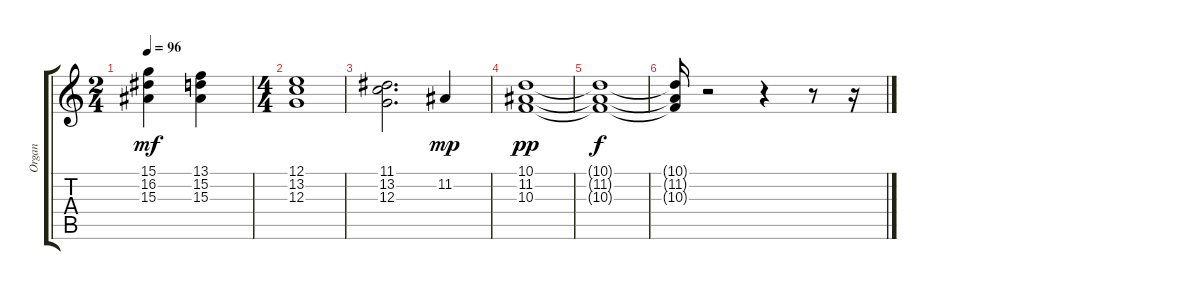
\track ("Organ" "Organ") {instrument rockorgan}
\staff {score tabs}
\tuning (E4 B3 G3 D3 A2 E2) {hide}
\ts (2 4)
\tempo 96
\clef g2
\ks c
(15.1 16.2 15.3).4{dy mf} (13.1 15.2 15.3).4 |
\ts (4 4)
(12.1 13.2 12.3).1 |
(11.1 13.2 12.3).2{d} 11.2.4{dy mp} |
(10.1 11.2 10.3).1{dy pp} |
(10.1{t} 11.2{t} 10.3{t}).1{dy f} |
(10.1{t} 11.2{t} 10.3{t}).16 r.2 r.4 r.8 r.16
